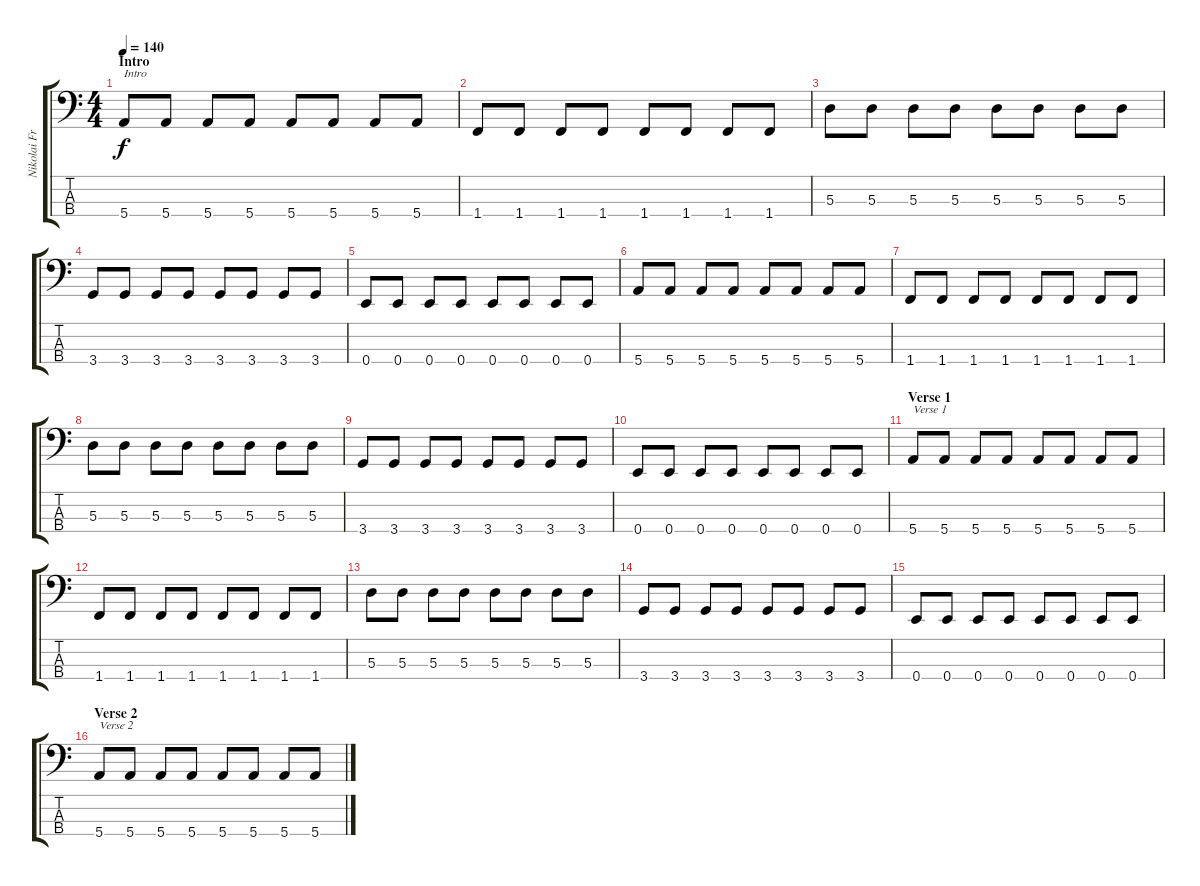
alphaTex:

\track ("Nikolai Fraiture" "Nikolai Fr") {instrument electricbassfinger}
\staff {score tabs}
\tuning (G2 D2 A1 E1) {hide}
\ts (4 4)
\section ("" "Intro")
\tempo 140
\clef f4
\ks c
5.4.8{txt "Intro" dy f instrument electricbassfinger} 5.4.8 5.4.8 5.4.8 5.4.8 5.4.8 5.4.8 5.4.8 |
1.4.8 1.4.8 1.4.8 1.4.8 1.4.8 1.4.8 1.4.8 1.4.8 |
5.3.8 5.3.8 5.3.8 5.3.8 5.3.8 5.3.8 5.3.8 5.3.8 |
3.4.8 3.4.8 3.4.8 3.4.8 3.4.8 3.4.8 3.4.8 3.4.8 |
0.4.8 0.4.8 0.4.8 0.4.8 0.4.8 0.4.8 0.4.8 0.4.8 |
5.4.8 5.4.8 5.4.8 5.4.8 5.4.8 5.4.8 5.4.8 5.4.8 |
1.4.8 1.4.8 1.4.8 1.4.8 1.4.8 1.4.8 1.4.8 1.4.8 |
5.3.8 5.3.8 5.3.8 5.3.8 5.3.8 5.3.8 5.3.8 5.3.8 |
3.4.8 3.4.8 3.4.8 3.4.8 3.4.8 3.4.8 3.4.8 3.4.8 |
0.4.8 0.4.8 0.4.8 0.4.8 0.4.8 0.4.8 0.4.8 0.4.8 |
\section ("" "Verse 1")
5.4.8{txt "Verse 1"} 5.4.8 5.4.8 5.4.8 5.4.8 5.4.8 5.4.8 5.4.8 |
1.4.8 1.4.8 1.4.8 1.4.8 1.4.8 1.4.8 1.4.8 1.4.8 |
5.3.8 5.3.8 5.3.8 5.3.8 5.3.8 5.3.8 5.3.8 5.3.8 |
3.4.8 3.4.8 3.4.8 3.4.8 3.4.8 3.4.8 3.4.8 3.4.8 |
0.4.8 0.4.8 0.4.8 0.4.8 0.4.8 0.4.8 0.4.8 0.4.8 |
\section ("" "Verse 2")
5.4.8{txt "Verse 2"} 5.4.8 5.4.8 5.4.8 5.4.8 5.4.8 5.4.8 5.4.8
